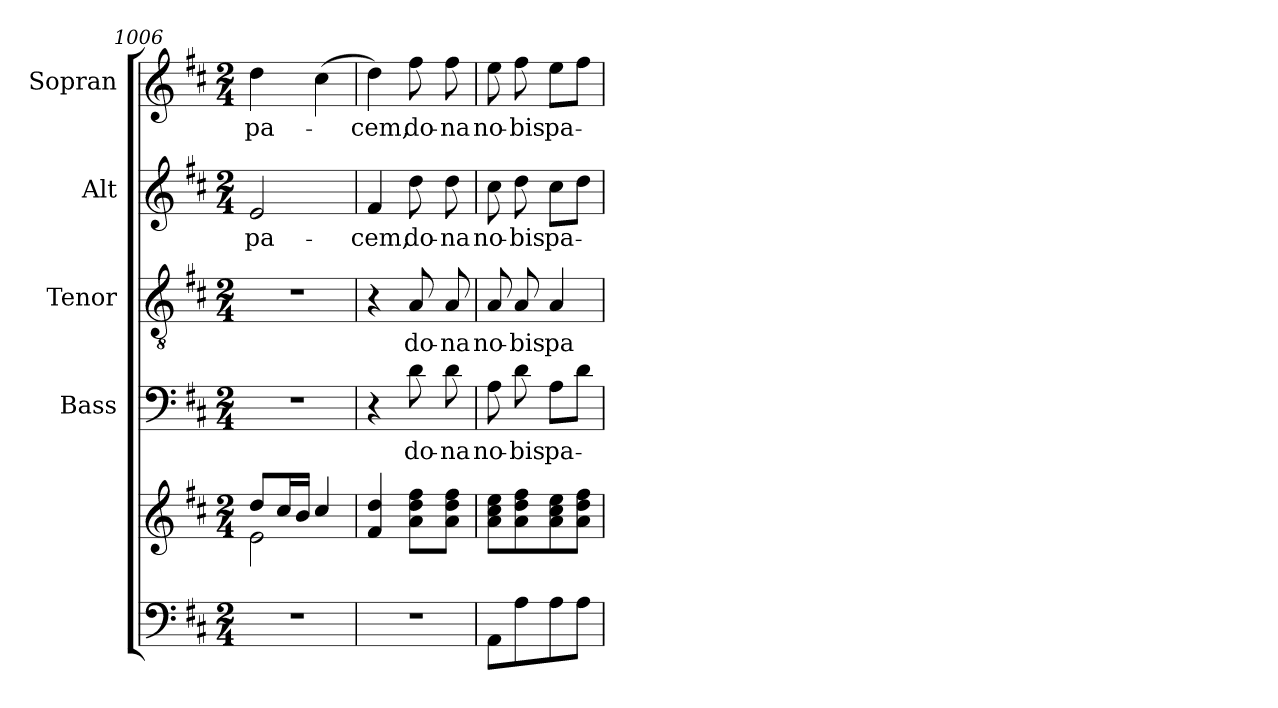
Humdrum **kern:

**kern	**kern	**kern	**text	**kern	**text	**kern	**text	**kern	**text
*part5	*part5	*part4	*part4	*part3	*part3	*part2	*part2	*part1	*part1
*staff6	*staff5	*staff4	*staff4	*staff3	*staff3	*staff2	*staff2	*staff1	*staff1
*	*	*I"Bass	*	*I"Tenor	*	*I"Alt	*	*I"Sopran	*
*	*	*I'B.	*	*I'T.	*	*I'A.	*	*I'S.	*
*clefF4	*clefG2	*clefF4	*	*clefGv2	*	*clefG2	*	*clefG2	*
*k[f#c#]	*k[f#c#]	*k[f#c#]	*	*k[f#c#]	*	*k[f#c#]	*	*k[f#c#]	*
*D:	*D:	*D:	*	*D:	*	*D:	*	*D:	*
*M2/4	*M2/4	*M2/4	*	*M2/4	*	*M2/4	*	*M2/4	*
=1006	=1006	=1006	=1006	=1006	=1006	=1006	=1006	=1006	=1006
*	*^	*	*	*	*	*	*	*	*
!	!	!	!	!	!	!	!	!LO:LY:b	!	!LO:LY:b
2r	8dd/L	2e\	2r	.	2r	.	2e/	pa-	4dd\	pa-
.	16cc#/L	.	.	.	.	.	.	.	.	.
.	16b/JJ	.	.	.	.	.	.	.	.	.
.	4cc#/	.	.	.	.	.	.	.	(>4cc#\	.
*	*v	*v	*	*	*	*	*	*	*	*
=1007	=1007	=1007	=1007	=1007	=1007	=1007	=1007	=1007	=1007
!	!	!	!	!	!	!	!LO:LY:b	!	!LO:LY:b
2r	4f#/ 4dd/	4r	.	4r	.	4f#/	-cem,	4dd\)	-cem,
!	!	!	!LO:LY:b	!	!LO:LY:b	!	!LO:LY:b	!	!LO:LY:b
.	8a\ 8dd\ 8ff#\L	8d\	do-	8A/	do-	8dd\	do-	8ff#\	do-
!	!	!	!LO:LY:b	!	!LO:LY:b	!	!LO:LY:b	!	!LO:LY:b
.	8a\ 8dd\ 8ff#\J	8d\	-na	8A/	-na	8dd\	-na	8ff#\	-na
=1008	=1008	=1008	=1008	=1008	=1008	=1008	=1008	=1008	=1008
!	!	!	!LO:LY:b	!	!LO:LY:b	!	!LO:LY:b	!	!LO:LY:b
8AA\L	8a\ 8cc#\ 8ee\L	8A\	no-	8A/	no-	8cc#\	no-	8ee\	no-
!	!	!	!LO:LY:b	!	!LO:LY:b	!	!LO:LY:b	!	!LO:LY:b
8A\	8a\ 8dd\ 8ff#\	8d\	-bis	8A/	-bis	8dd\	-bis	8ff#\	-bis
!	!	!	!LO:LY:b	!	!LO:LY:b	!	!LO:LY:b	!	!LO:LY:b
8A\	8a\ 8cc#\ 8ee\	8A\L	pa-	4A/	pa-	8cc#\L	pa-	8ee\L	pa-
8A\J	8a\ 8dd\ 8ff#\J	8d\J	.	.	.	8dd\J	.	8ff#\J	.
=	=	=	=	=	=	=	=	=	=
*-	*-	*-	*-	*-	*-	*-	*-	*-	*-
